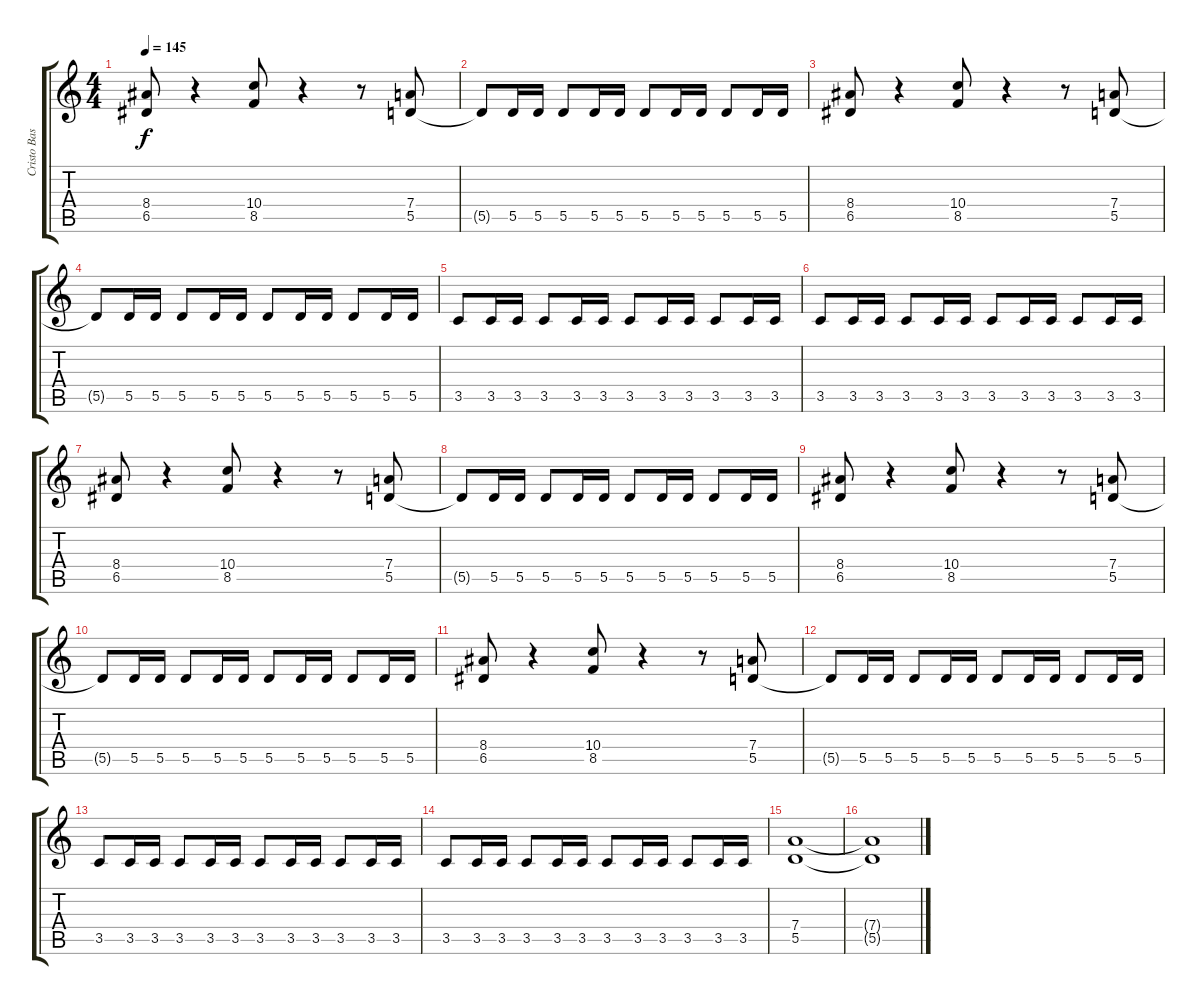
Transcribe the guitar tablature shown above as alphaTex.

\track ("Cristo Base" "Cristo Bas") {instrument distortionguitar}
\staff {score tabs}
\tuning (E4 B3 G3 D3 A2 E2) {hide}
\ts (4 4)
\tempo 145
\clef g2
\ks c
(8.4 6.5).8{dy f} r.4 (10.4 8.5).8 r.4 r.8 (7.4 5.5).8 |
5.5{t}.8 5.5.16 5.5.16 5.5.8 5.5.16 5.5.16 5.5.8 5.5.16 5.5.16 5.5.8 5.5.16 5.5.16 |
(8.4 6.5).8 r.4 (10.4 8.5).8 r.4 r.8 (7.4 5.5).8 |
5.5{t}.8 5.5.16 5.5.16 5.5.8 5.5.16 5.5.16 5.5.8 5.5.16 5.5.16 5.5.8 5.5.16 5.5.16 |
3.5.8 3.5.16 3.5.16 3.5.8 3.5.16 3.5.16 3.5.8 3.5.16 3.5.16 3.5.8 3.5.16 3.5.16 |
3.5.8 3.5.16 3.5.16 3.5.8 3.5.16 3.5.16 3.5.8 3.5.16 3.5.16 3.5.8 3.5.16 3.5.16 |
(8.4 6.5).8 r.4 (10.4 8.5).8 r.4 r.8 (7.4 5.5).8 |
5.5{t}.8 5.5.16 5.5.16 5.5.8 5.5.16 5.5.16 5.5.8 5.5.16 5.5.16 5.5.8 5.5.16 5.5.16 |
(8.4 6.5).8 r.4 (10.4 8.5).8 r.4 r.8 (7.4 5.5).8 |
5.5{t}.8 5.5.16 5.5.16 5.5.8 5.5.16 5.5.16 5.5.8 5.5.16 5.5.16 5.5.8 5.5.16 5.5.16 |
(8.4 6.5).8 r.4 (10.4 8.5).8 r.4 r.8 (7.4 5.5).8 |
5.5{t}.8 5.5.16 5.5.16 5.5.8 5.5.16 5.5.16 5.5.8 5.5.16 5.5.16 5.5.8 5.5.16 5.5.16 |
3.5.8 3.5.16 3.5.16 3.5.8 3.5.16 3.5.16 3.5.8 3.5.16 3.5.16 3.5.8 3.5.16 3.5.16 |
3.5.8 3.5.16 3.5.16 3.5.8 3.5.16 3.5.16 3.5.8 3.5.16 3.5.16 3.5.8 3.5.16 3.5.16 |
(7.4 5.5).1 |
(7.4{t} 5.5{t}).1
